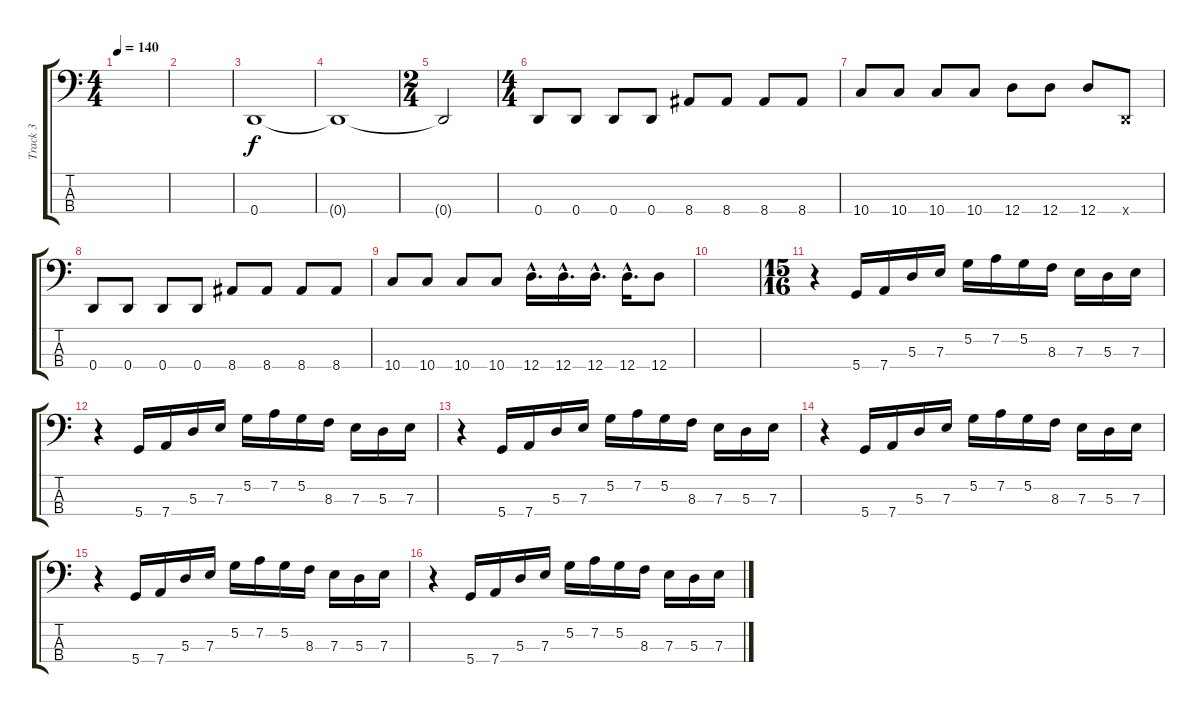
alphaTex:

\track ("Track 3" "Track 3") {instrument electricbassfinger}
\staff {score tabs}
\tuning (G2 D2 A1 D1) {hide}
\ts (4 4)
\tempo 140
\clef f4
\ks c
|
|
0.4.1 |
0.4{t}.1 |
\ts (2 4)
0.4{t}.2 |
\ts (4 4)
0.4.8 0.4.8 0.4.8 0.4.8 8.4.8 8.4.8 8.4.8 8.4.8 |
10.4.8 10.4.8 10.4.8 10.4.8 12.4.8 12.4.8 12.4.8 0.4{x}.8 |
0.4.8 0.4.8 0.4.8 0.4.8 8.4.8 8.4.8 8.4.8 8.4.8 |
10.4.8 10.4.8 10.4.8 10.4.8 12.4{hac}.16{d} 12.4{hac}.16{d} 12.4{hac}.16{d} 12.4{hac}.16{d} 12.4.8 |
|
\ts (15 16)
r.4 5.4.16 7.4.16 5.3.16 7.3.16 5.2.16 7.2.16 5.2.16 8.3.16 7.3.16 5.3.16 7.3.16 |
r.4 5.4.16 7.4.16 5.3.16 7.3.16 5.2.16 7.2.16 5.2.16 8.3.16 7.3.16 5.3.16 7.3.16 |
r.4 5.4.16 7.4.16 5.3.16 7.3.16 5.2.16 7.2.16 5.2.16 8.3.16 7.3.16 5.3.16 7.3.16 |
r.4 5.4.16 7.4.16 5.3.16 7.3.16 5.2.16 7.2.16 5.2.16 8.3.16 7.3.16 5.3.16 7.3.16 |
r.4 5.4.16 7.4.16 5.3.16 7.3.16 5.2.16 7.2.16 5.2.16 8.3.16 7.3.16 5.3.16 7.3.16 |
r.4 5.4.16 7.4.16 5.3.16 7.3.16 5.2.16 7.2.16 5.2.16 8.3.16 7.3.16 5.3.16 7.3.16
